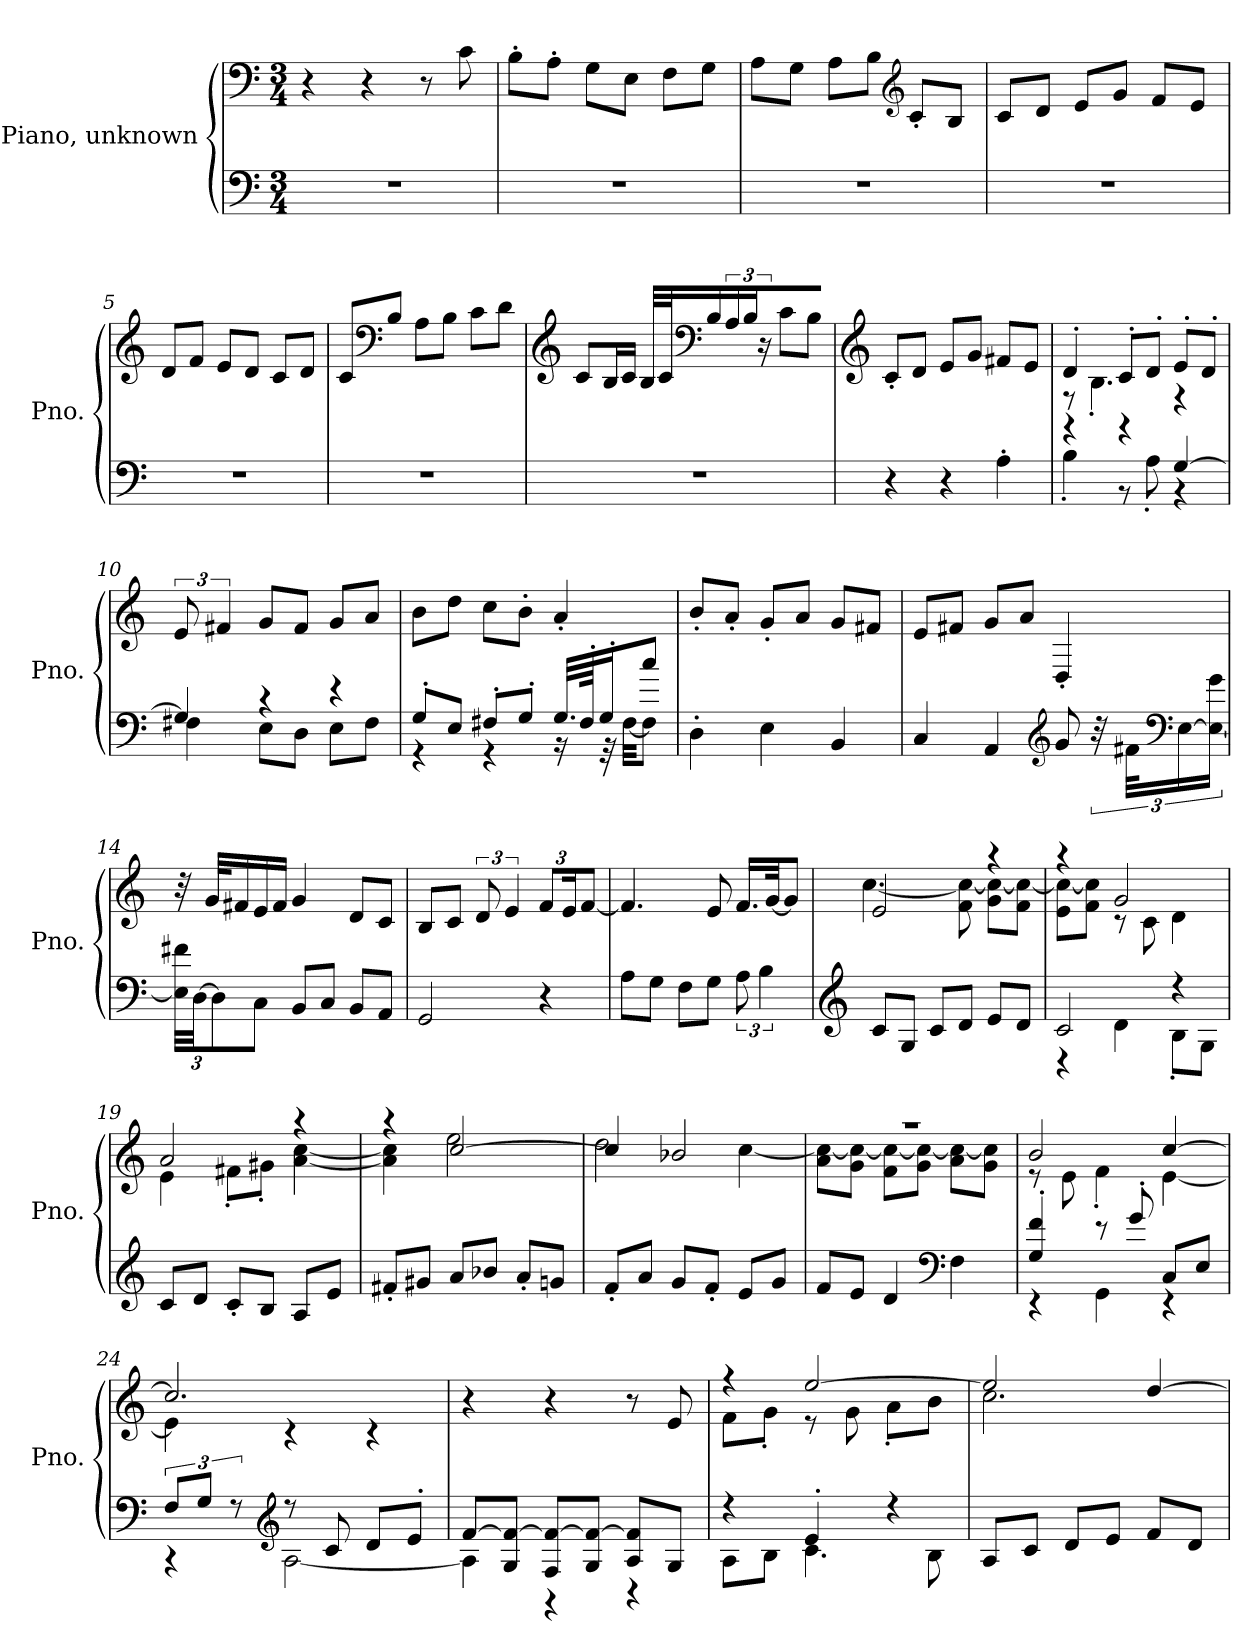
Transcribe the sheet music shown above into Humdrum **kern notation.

**kern	**kern
*part1	*part1
*staff2	*staff1
*I"Piano, unknown	*
*I'Pno.	*
*clefF4	*clefF4
*k[]	*k[]
*M3/4	*M3/4
*MM198	*MM198
=1	=1
2.r	4r
.	4r
.	8r
.	8c\
=2	=2
2.r	8B'\L
.	8A'\J
.	8G\L
.	8E\J
.	8F\L
.	8G\J
=3	=3
2.r	8A\L
.	8G\J
.	8A\L
.	8B\J
*	*clefG2
.	8c'/L
.	8B/J
=4	=4
2.r	8c/L
.	8d/J
.	8e/L
.	8g/J
.	8f/L
.	8e/J
=5	=5
2.r	8d/L
.	8f/J
.	8e/L
.	8d/J
.	8c/L
.	8d/J
=6	=6
2.r	8c/L
*	*clefF4
.	8B/J
.	8A\L
.	8B\J
.	8c\L
.	8d\J
!!LO:LB:g=z
=7	=7
*	*clefG2
2.r	8c/L
.	16B/L
.	16c/JJ
.	32B/LLL
.	32c/J
*	*clefF4
.	16B/
.	24A/
.	24B/JJ
.	24r
.	8c\L
.	8B\J
=8	=8
*	*clefG2
4r	8c'/L
.	8d/J
4r	8e/L
.	8g/J
4A'\	8f#X/L
.	8e/J
=9	=9
*^	*^
4r	4B'\	4d'/	8r
.	.	.	4.B'\
4r	8r	8c'/L	.
.	8A'\	8d'/J	.
[4G/	4r	8e'/L	4r
.	.	8d'/J	.
*	*	*v	*v
=10	=10	=10
4G/]	4F#X\	12e/
.	.	6f#X/
4r	8E\L	8g/L
.	8D\J	8f#/J
4r	8E\L	8g/L
.	8F#\J	8a/J
!!LO:LB:g=z
=11	=11	=11
8G'/L	4r	8b\L
8E/J	.	8dd\J
8F#X'/L	4r	8cc\L
8G'/J	.	8b'\J
32.G/LLL	16r	4a'/
64F#'/JK	.	.
16G'/J	32r	.
.	[32F#\KKL	.
8cc/J	8F#\J]	.
*v	*v	*
=12	=12
4D'\	8b'/L
.	8a'/J
4E\	8g'/L
.	8a/J
4BB/	8g/L
.	8f#X/J
=13	=13
4C/	8e/L
.	8f#X/J
4AA/	8g/L
.	8a/J
*clefG2	*
8g/	4D'/
48r	.
48f#X\KLL	.
*clefF4	*
[24E\	.
24E\_ 24g\JJ	.
=14	=14
*Xbrackettup	*
48E\] 48f#X\LLL	32r
[48D\JJ	.
.	32g/KLL
12D\]	.
.	16f#X/
8C\J	16e/
.	16f#/JJ
8BB/L	4g/
8C/J	.
8BB/L	8d/L
8AA/J	8c/J
!!LO:LB:g=z
=15	=15
2GG/	8B/L
.	8c/J
.	12d/
.	6e/
*	*Xbrackettup
4r	12f/L
.	24e/K
.	[8f/J
=16	=16
8A\L	4.f/]
8G\J	.
8F\L	.
8G\J	8e/
*brackettup	*
12A\	16.f/LL
6B\	.
.	[32g/JK
.	8g/J]
=17	=17
*clefG2	*
*	*^
8c/L	2e/	[4.cc\
8G/J	.	.
8c/L	.	.
8d/J	.	8f\ 8cc\_
8e/L	4r	8g\ 8cc\_L
8d/J	.	8f\ 8cc\_J
=18	=18	=18
*^	*	*
2c/	4r	4r	8e\ 8cc\_L
.	.	.	8f\ 8cc\]J
.	4d\	2g/	8r
.	.	.	8c\
4r	8B'\L	.	4d\
.	8G\J	.	.
*v	*v	*	*
=19	=19	=19
8c/L	2a/	4e\
8d/J	.	.
8c'/L	.	8f#X'\L
8B/J	.	8g#X'\J
8A/L	4r	[4a\ [4cc\
8e/J	.	.
!!LO:LB:g=z	!!
=20	=20	=20
8f#X'/L	4r	4a\] 4cc\]
8g#X/J	.	.
8a/L	[2cc/	2ee\
8b-X/J	.	.
8a'/L	.	.
8gn/J	.	.
=21	=21	=21
8f'/L	4cc/]	2dd\
8a/J	.	.
8g/L	2b-X/	.
8f'/J	.	.
8e/L	.	[4cc\
8g/J	.	.
=22	=22	=22
8f/L	2.r	8a\ 8cc\_L
8e/J	.	8g\ 8cc\_J
4d/	.	8f\ 8cc\_L
.	.	8g\ 8cc\_J
*clefF4	*	*
4F\	.	8a\ 8cc\_L
.	.	8g\ 8cc\]J
=23	=23	=23
*^	*	*
4G/' 4f/'	4r	2b/	8r
.	.	.	8e\
8r	4GG\	.	4f'\
8g'/	.	.	.
8C/L	4r	[4cc/	[4e\
8E/J	.	.	.
=24	=24	=24	=24
12F/L	4r	2.cc/]	4e\]
12G/J	.	.	.
12r	.	.	.
*clefG2	*	*	*
8r	[2A\	.	4r
8c/	.	.	.
8d/L	.	.	4r
8e'/J	.	.	.
*	*	*v	*v
!!LO:LB:g=z
=25	=25	=25
[8f/L	4A\]	4r
8G/ 8f/_J	.	.
8F/ 8f/_L	4r	4r
8G/ 8f/_J	.	.
8A/ 8f/]L	4r	8r
8G/J	.	8e/
=26	=26	=26
*	*	*^
4r	8A\L	4r	8f\L
.	8B\J	.	8g'\J
4e'/	4.c\	[2ee/	8r
.	.	.	8g\
4r	.	.	8a'\L
.	8B\	.	8b\J
*v	*v	*	*
=27	=27	=27
8A/L	2ee/]	2.cc\
8c/J	.	.
8d/L	.	.
8e/J	.	.
8f/L	[4dd/	.
8d/J	.	.
*	*v	*v
=	=
*-	*-
